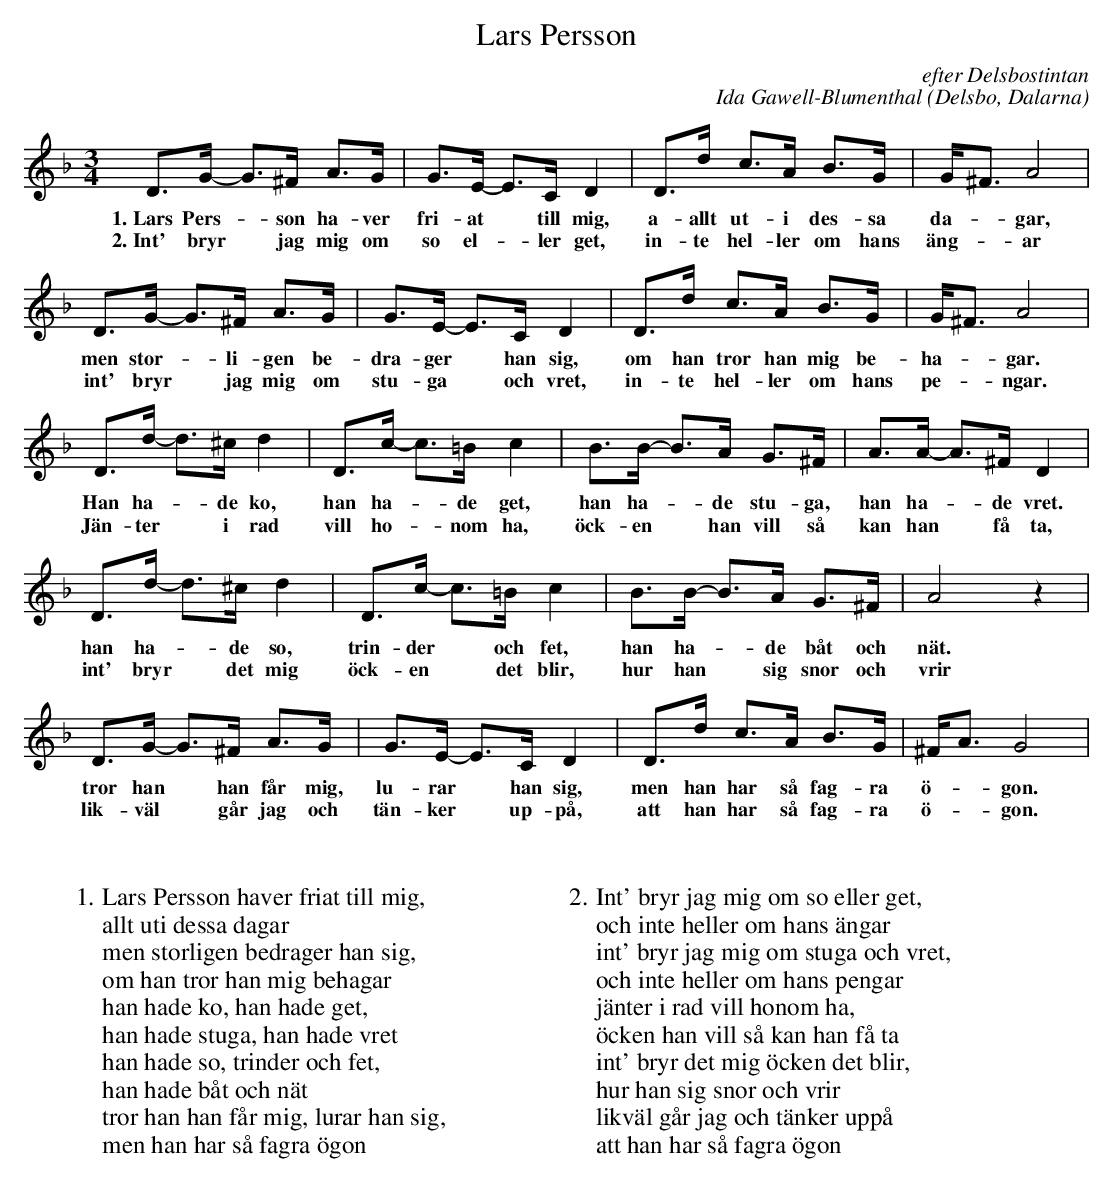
X:1
T:Lars Persson
C:efter Delsbostintan
C:Ida Gawell-Blumenthal
O:Delsbo, Dalarna
M:3/4
K:Gdor
D>G- G>^F A>G | G>E- E>C D2 | D>d c>A B>G | G<^F A4 |
w:1.~Lars Pers-*son ha-ver fri-at *till mig, a-allt ut-i des-sa da-*gar,
w:2.~Int' bryr *jag mig om so el-*ler get, in-te hel-ler om hans äng-*ar
D>G- G>^F A>G | G>E- E>C D2 | D>d c>A B>G | G<^F A4 |
w:men stor-*li-gen be-dra-ger *han sig, om han tror han mig be-ha-*gar.
w:int' bryr *jag mig om stu-ga *och vret, in-te hel-ler om hans pe-*ngar.
D>d- d>^cd2 | D>c- c>=B c2 | B>B- B>A G>^F | A>A- A>^FD2 |
w:Han ha-*de ko, han ha-*de get, han ha-*de stu-ga, han ha-*de vret.
w:Jän-ter *i rad vill ho-*nom ha, öck-en *han vill så kan han *få ta,
D>d- d>^cd2 | D>c- c>=B c2 | B>B- B>A G>^F | A4 z2 |
w:han ha-*de so, trin-der *och fet, han ha-*de båt och nät.
w:int' bryr *det mig öck-en *det blir, hur han *sig snor och vrir
D>G- G>^F A>G | G>E- E>C D2 | D>d c>A B>G | ^F<A G4 |
w:tror han *han får mig, lu-rar *han sig, men han har så fag-ra ö-*gon.
w:lik-väl *går jag och tän-ker *up-på, att han har så fag-ra ö-*gon.
W:
W:
W:1. Lars Persson haver friat till mig,
W:allt uti dessa dagar
W:men storligen bedrager han sig,
W:om han tror han mig behagar
W:han hade ko, han hade get,
W:han hade stuga, han hade vret
W:han hade so, trinder och fet,
W:han hade båt och nät
W:tror han han får mig, lurar han sig,
W:men han har så fagra ögon
W:
W:
W:
W:2. Int' bryr jag mig om so eller get,
W:och inte heller om hans ängar
W:int' bryr jag mig om stuga och vret,
W:och inte heller om hans pengar
W:jänter i rad vill honom ha,
W:öcken han vill så kan han få ta
W:int' bryr det mig öcken det blir,
W:hur han sig snor och vrir
W:likväl går jag och tänker uppå
W:att han har så fagra ögon
